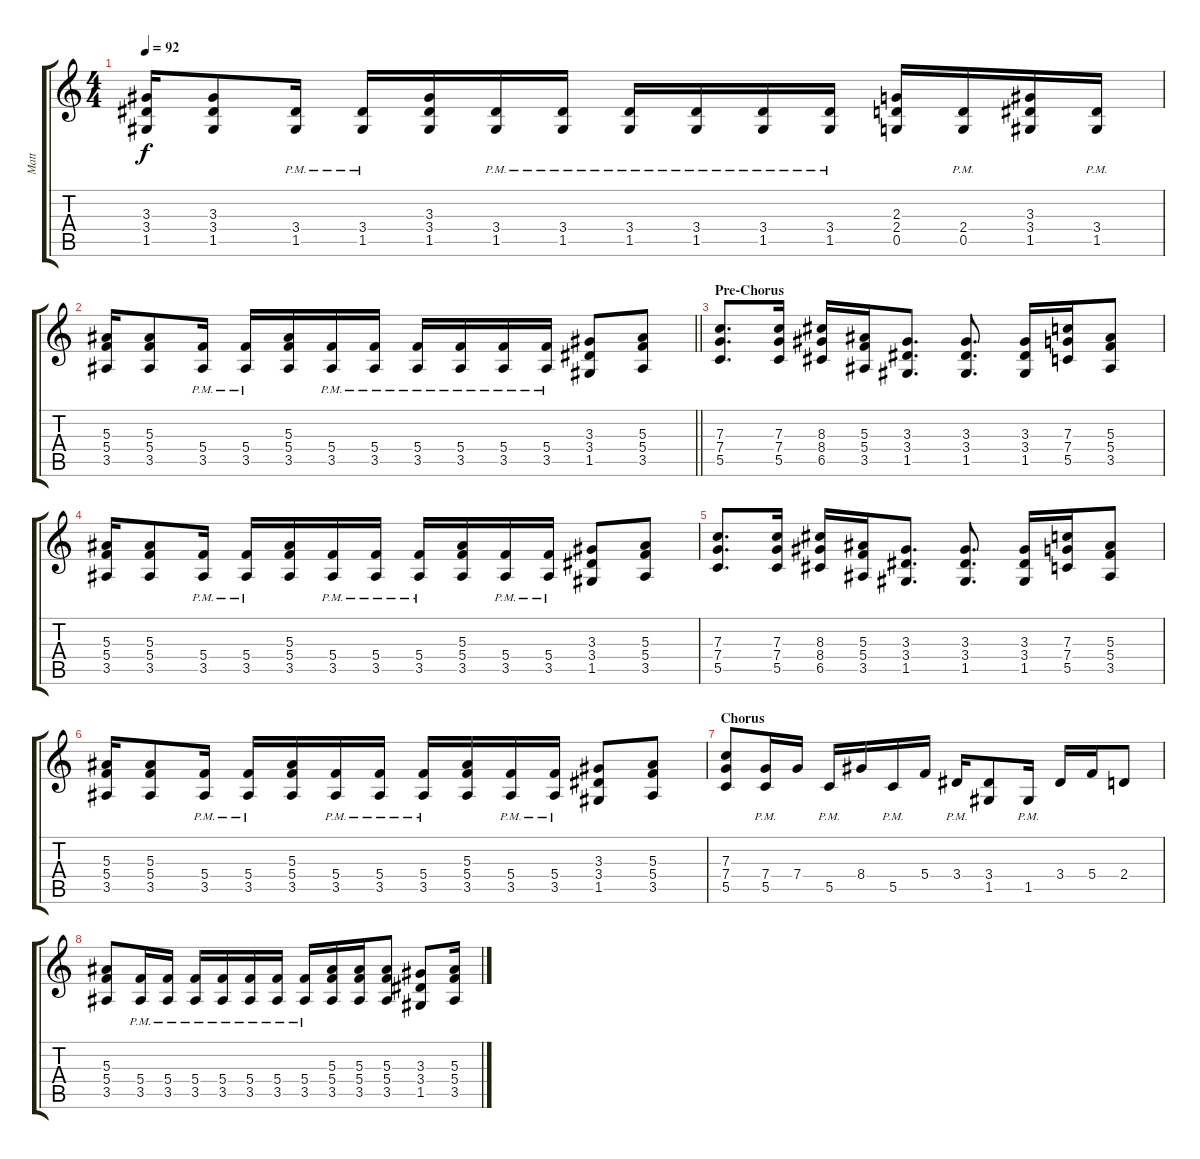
\track ("Matt" "Matt") {instrument distortionguitar}
\staff {score tabs}
\tuning (D4 A3 F3 C3 G2 C2) {hide}
\ts (4 4)
\tempo 92
\clef g2
\ks c
(3.3 3.4 1.5).16{dy f} (3.3 3.4 1.5).8 (3.4{pm} 1.5{pm}).16 (3.4{pm} 1.5{pm}).16 (3.3 3.4 1.5).16 (3.4{pm} 1.5{pm}).16 (3.4{pm} 1.5{pm}).16 (3.4{pm} 1.5{pm}).16 (3.4{pm} 1.5{pm}).16 (3.4{pm} 1.5{pm}).16 (3.4{pm} 1.5{pm}).16 (2.3 2.4 0.5).16 (2.4{pm} 0.5{pm}).16 (3.3 3.4 1.5).16 (3.4{pm} 1.5{pm}).16 |
\barLineRight lightlight
(5.3 5.4 3.5).16 (5.3 5.4 3.5).8 (5.4{pm} 3.5{pm}).16 (5.4{pm} 3.5{pm}).16 (5.3 5.4 3.5).16 (5.4{pm} 3.5{pm}).16 (5.4{pm} 3.5{pm}).16 (5.4{pm} 3.5{pm}).16 (5.4{pm} 3.5{pm}).16 (5.4{pm} 3.5{pm}).16 (5.4{pm} 3.5{pm}).16 (3.3 3.4 1.5).8 (5.3 5.4 3.5).8 |
\section ("" "Pre-Chorus")
(7.3 7.4 5.5).8{d} (7.3 7.4 5.5).16 (8.3 8.4 6.5).16 (5.3 5.4 3.5).16 (3.3 3.4 1.5).8{d} (3.3 3.4 1.5).8{d} (3.3 3.4 1.5).16 (7.3 7.4 5.5).16 (5.3 5.4 3.5).8 |
(5.3 5.4 3.5).16 (5.3 5.4 3.5).8 (5.4{pm} 3.5{pm}).16 (5.4{pm} 3.5{pm}).16 (5.3 5.4 3.5).16 (5.4{pm} 3.5{pm}).16 (5.4{pm} 3.5{pm}).16 (5.4{pm} 3.5{pm}).16 (5.3 5.4 3.5).16 (5.4{pm} 3.5{pm}).16 (5.4{pm} 3.5{pm}).16 (3.3 3.4 1.5).8 (5.3 5.4 3.5).8 |
(7.3 7.4 5.5).8{d} (7.3 7.4 5.5).16 (8.3 8.4 6.5).16 (5.3 5.4 3.5).16 (3.3 3.4 1.5).8{d} (3.3 3.4 1.5).8{d} (3.3 3.4 1.5).16 (7.3 7.4 5.5).16 (5.3 5.4 3.5).8 |
(5.3 5.4 3.5).16 (5.3 5.4 3.5).8 (5.4{pm} 3.5{pm}).16 (5.4{pm} 3.5{pm}).16 (5.3 5.4 3.5).16 (5.4{pm} 3.5{pm}).16 (5.4{pm} 3.5{pm}).16 (5.4{pm} 3.5{pm}).16 (5.3 5.4 3.5).16 (5.4{pm} 3.5{pm}).16 (5.4{pm} 3.5{pm}).16 (3.3 3.4 1.5).8 (5.3 5.4 3.5).8 |
\section ("" "Chorus")
(7.3 7.4 5.5).8 (7.4{pm} 5.5{pm}).16 7.4.16 5.5{pm}.16 8.4.16 5.5{pm}.16 5.4.16 3.4{pm}.16 (3.4 1.5).8 1.5{pm}.16 3.4.16 5.4.16 2.4.8 |
(5.3 5.4 3.5).8 (5.4{pm} 3.5{pm}).16 (5.4{pm} 3.5{pm}).16 (5.4{pm} 3.5{pm}).16 (5.4{pm} 3.5{pm}).16 (5.4{pm} 3.5{pm}).16 (5.4{pm} 3.5{pm}).16 (5.4{pm} 3.5{pm}).16 (5.3 5.4 3.5).16 (5.3 5.4 3.5).16 (5.3 5.4 3.5).8 (3.3 3.4 1.5).8 (5.3 5.4 3.5).16
